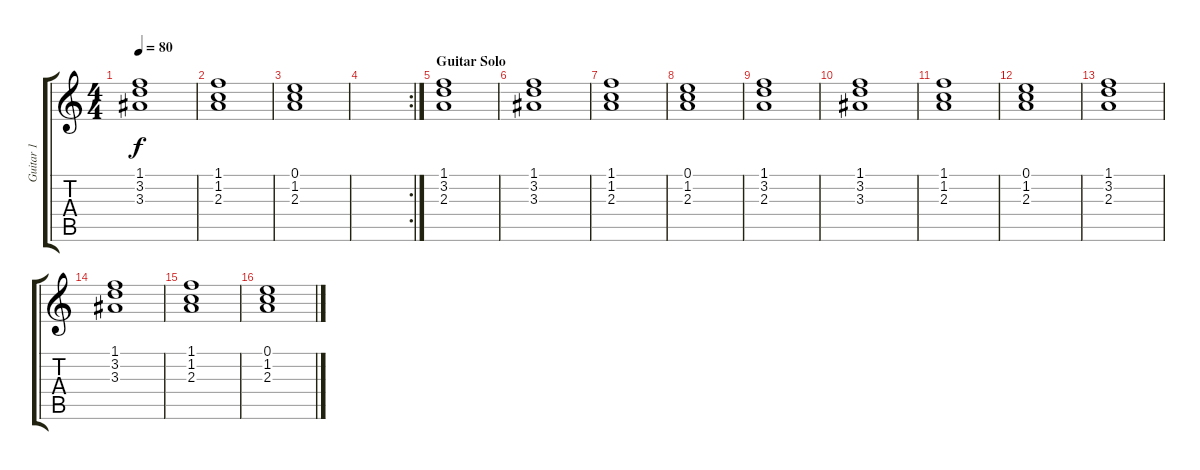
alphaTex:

\track ("Guitar 1" "Guitar 1") {instrument distortionguitar}
\staff {score tabs}
\tuning (E4 B3 G3 D3 A2 E2) {hide}
\ts (4 4)
\tempo 80
\clef g2
\ks c
(1.1 3.2 3.3).1{dy f} |
(1.1 1.2 2.3).1 |
(0.1 1.2 2.3).1 |
\rc 2
|
\section ("" "Guitar Solo")
(1.1 3.2 2.3).1 |
(1.1 3.2 3.3).1 |
(1.1 1.2 2.3).1 |
(0.1 1.2 2.3).1 |
(1.1 3.2 2.3).1 |
(1.1 3.2 3.3).1 |
(1.1 1.2 2.3).1 |
(0.1 1.2 2.3).1 |
(1.1 3.2 2.3).1 |
(1.1 3.2 3.3).1 |
(1.1 1.2 2.3).1 |
(0.1 1.2 2.3).1
